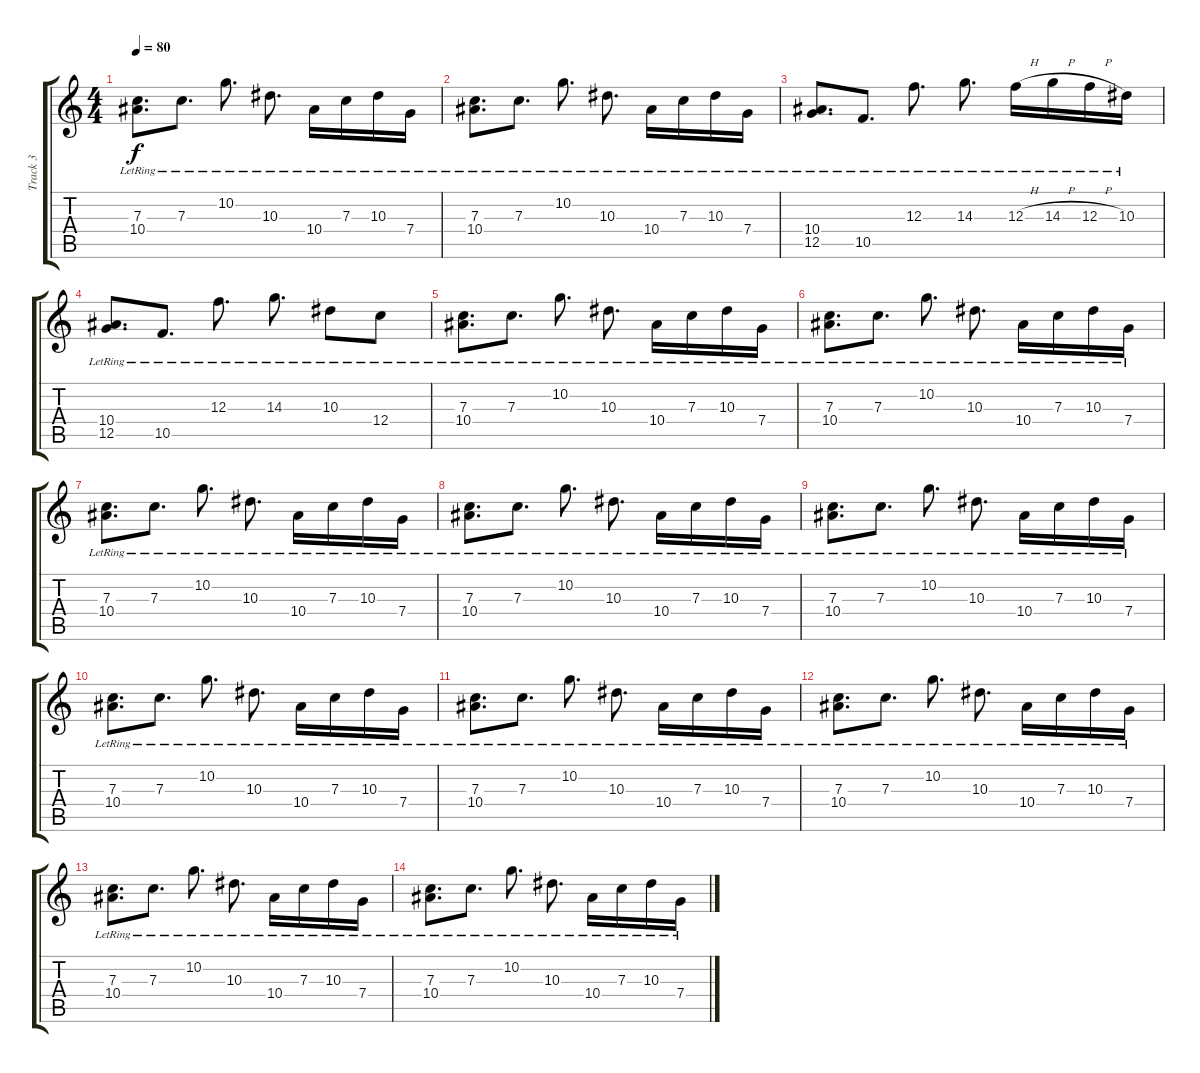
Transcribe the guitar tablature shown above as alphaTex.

\track ("Track 3" "Track 3") {instrument overdrivenguitar}
\staff {score tabs}
\tuning (D4 A3 F3 C3 G2 D2) {hide}
\ts (4 4)
\tempo 80
\clef g2
\ks c
(7.3{lr} 10.4{lr}).8{d dy f} 7.3{lr}.8{d} 10.2{lr}.8{d} 10.3{lr}.8{d} 10.4{lr}.16 7.3{lr}.16 10.3{lr}.16 7.4{lr}.16 |
(7.3{lr} 10.4{lr}).8{d} 7.3{lr}.8{d} 10.2{lr}.8{d} 10.3{lr}.8{d} 10.4{lr}.16 7.3{lr}.16 10.3{lr}.16 7.4{lr}.16 |
(10.4{lr} 12.5{lr}).8{d} 10.5{lr}.8{d} 12.3{lr}.8{d} 14.3{lr}.8{d} 12.3{h lr}.16 14.3{h lr}.16 12.3{h lr}.16 10.3{lr}.16 |
(10.4{lr} 12.5{lr}).8{d} 10.5{lr}.8{d} 12.3{lr}.8{d} 14.3{lr}.8{d} 10.3{lr}.8 12.4{lr}.8 |
(7.3{lr} 10.4{lr}).8{d} 7.3{lr}.8{d} 10.2{lr}.8{d} 10.3{lr}.8{d} 10.4{lr}.16 7.3{lr}.16 10.3{lr}.16 7.4{lr}.16 |
(7.3{lr} 10.4{lr}).8{d} 7.3{lr}.8{d} 10.2{lr}.8{d} 10.3{lr}.8{d} 10.4{lr}.16 7.3{lr}.16 10.3{lr}.16 7.4{lr}.16 |
(7.3{lr} 10.4{lr}).8{d} 7.3{lr}.8{d} 10.2{lr}.8{d} 10.3{lr}.8{d} 10.4{lr}.16 7.3{lr}.16 10.3{lr}.16 7.4{lr}.16 |
(7.3{lr} 10.4{lr}).8{d} 7.3{lr}.8{d} 10.2{lr}.8{d} 10.3{lr}.8{d} 10.4{lr}.16 7.3{lr}.16 10.3{lr}.16 7.4{lr}.16 |
(7.3{lr} 10.4{lr}).8{d} 7.3{lr}.8{d} 10.2{lr}.8{d} 10.3{lr}.8{d} 10.4{lr}.16 7.3{lr}.16 10.3{lr}.16 7.4{lr}.16 |
(7.3{lr} 10.4{lr}).8{d} 7.3{lr}.8{d} 10.2{lr}.8{d} 10.3{lr}.8{d} 10.4{lr}.16 7.3{lr}.16 10.3{lr}.16 7.4{lr}.16 |
(7.3{lr} 10.4{lr}).8{d} 7.3{lr}.8{d} 10.2{lr}.8{d} 10.3{lr}.8{d} 10.4{lr}.16 7.3{lr}.16 10.3{lr}.16 7.4{lr}.16 |
(7.3{lr} 10.4{lr}).8{d} 7.3{lr}.8{d} 10.2{lr}.8{d} 10.3{lr}.8{d} 10.4{lr}.16 7.3{lr}.16 10.3{lr}.16 7.4{lr}.16 |
(7.3{lr} 10.4{lr}).8{d} 7.3{lr}.8{d} 10.2{lr}.8{d} 10.3{lr}.8{d} 10.4{lr}.16 7.3{lr}.16 10.3{lr}.16 7.4{lr}.16 |
(7.3{lr} 10.4{lr}).8{d} 7.3{lr}.8{d} 10.2{lr}.8{d} 10.3{lr}.8{d} 10.4{lr}.16 7.3{lr}.16 10.3{lr}.16 7.4{lr}.16
